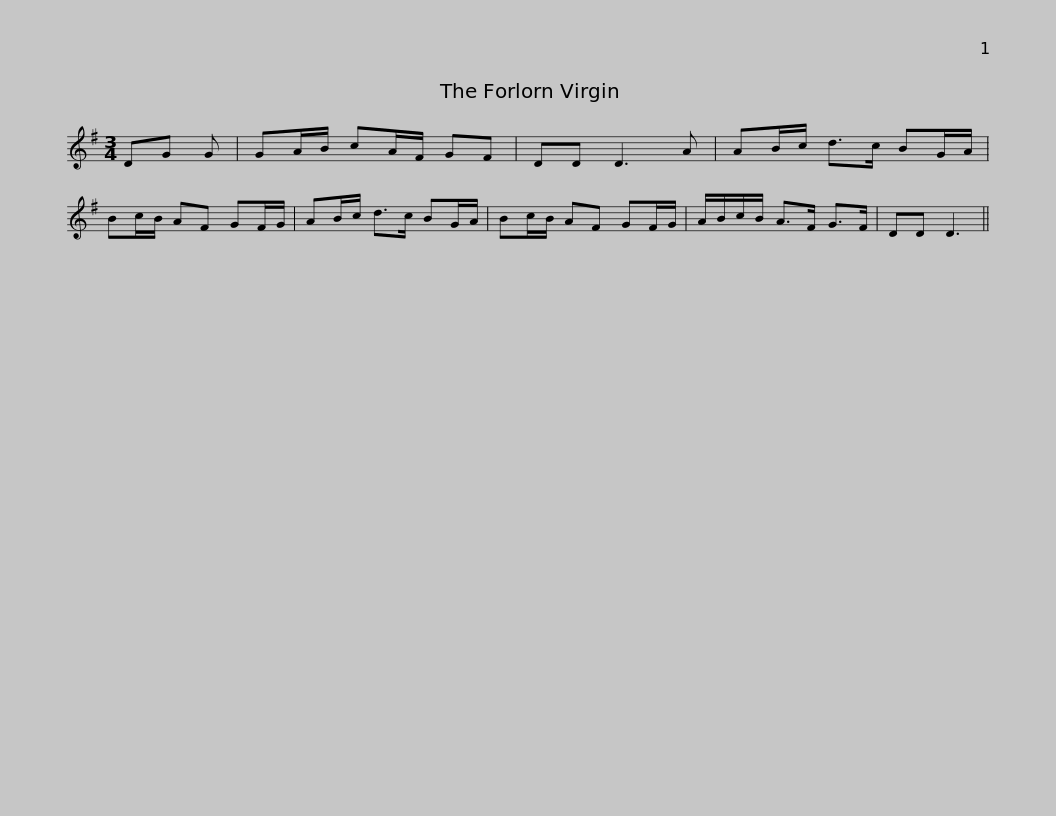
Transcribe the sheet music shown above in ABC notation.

X:1
L:1/8
M:3/4
I:linebreak $
K:G
V:1 treble
V:1
 DG G | GA/B/ cA/F/ GF | DD D3 A | AB/c/ d>c BG/A/ | Bc/B/ AF GF/G/ | %5
 AB/c/ d>c BG/A/ |$ Bc/B/ AF GF/G/ | A/B/c/B/ A>F G>F | DD D3 || %9
